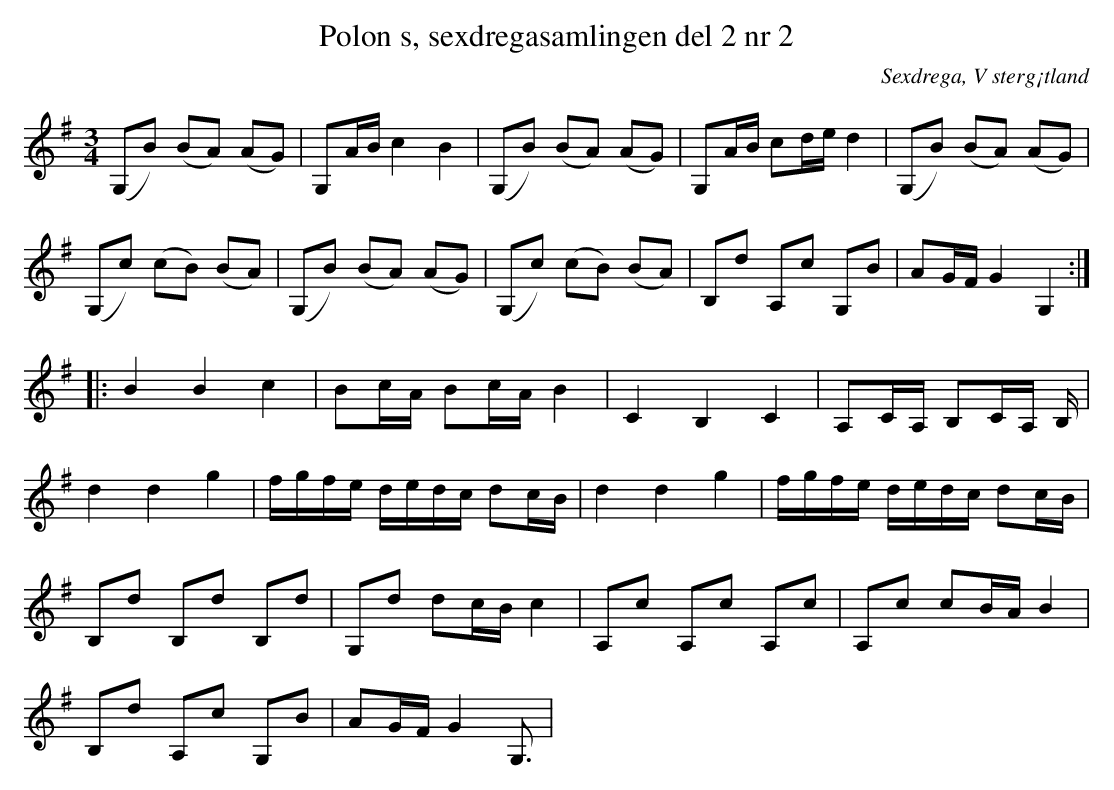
X:1
T: Polon s, sexdregasamlingen del 2 nr 2
O: Sexdrega, V sterg¡tland
M: 3/4
L: 1/16
K: G
(G,2B2) (B2A2) (A2G2) | G,2AB c4 B4 | (G,2B2) (B2A2) (A2G2) | G,2AB c2de d4 | (G,2B2) (B2A2) (A2G2) |
(G,2c2) (c2B2) (B2A2) | (G,2B2) (B2A2) (A2G2) | (G,2c2) (c2B2) (B2A2) | B,2d2 A,2c2 G,2B2 | A2GF G4 G,4 ::
B4 B4 c4 | B2cA B2cA B4 | C4 B,4 C4 | A,2CA, B,2CA, B, |
d4 d4 g4 | fgfe dedc d2cB | d4 d4 g4 | fgfe dedc d2cB |
B,2d2 B,2d2 B,2d2 | G,2d2 d2cB c4 | A,2c2 A,2c2 A,2c2 | A,2c2 c2BA B4 |
B,2d2 A,2c2 G,2B2 | A2GF G4 G,3 |
